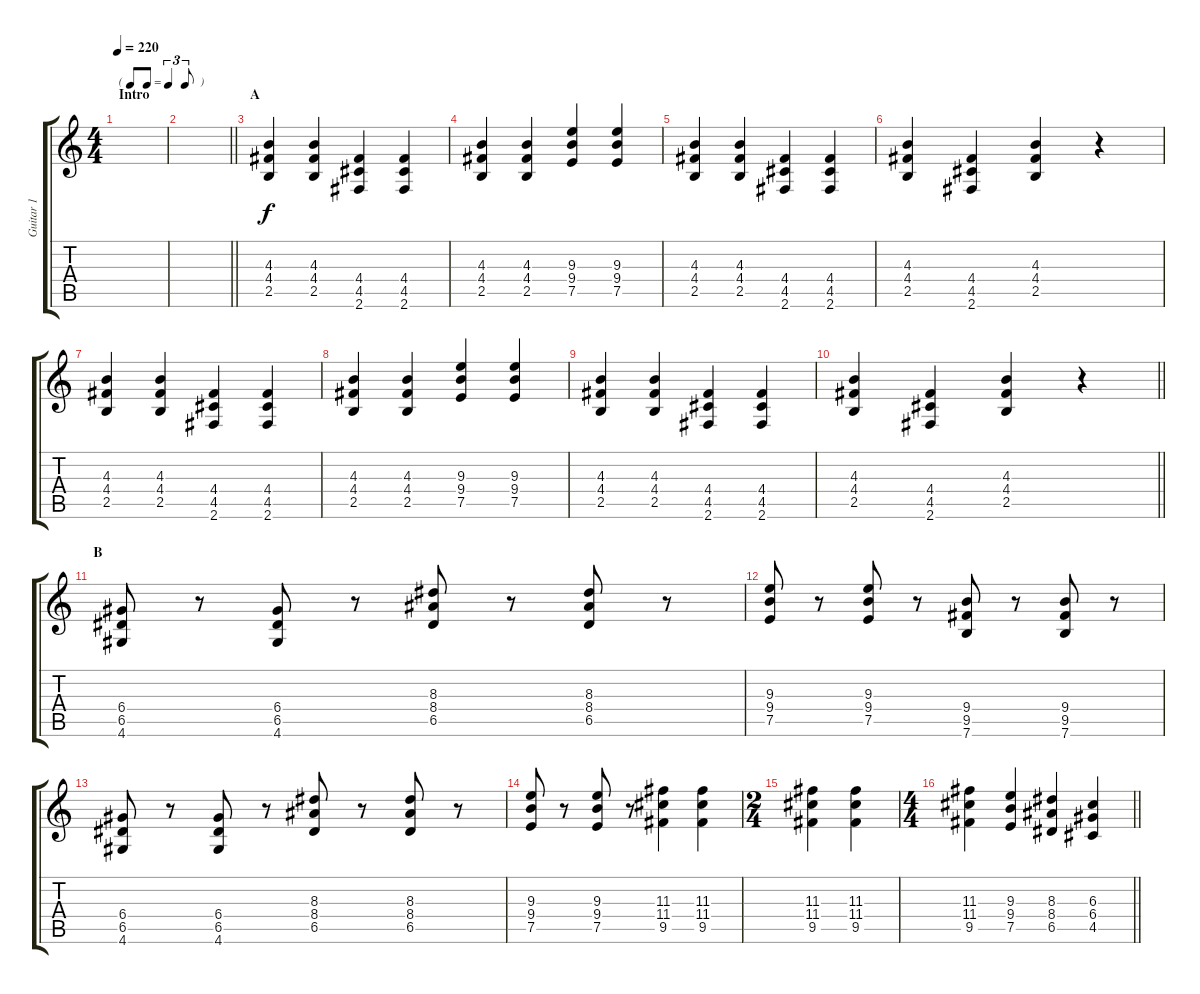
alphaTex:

\track ("Guitar 1" "Guitar 1") {instrument overdrivenguitar}
\staff {score tabs}
\tuning (E4 B3 G3 D3 A2 E2) {hide}
\ts (4 4)
\tf triplet8th
\section ("" "Intro")
\tempo 220
\clef g2
\ks c
|
\barLineRight lightlight
|
\section ("" "A")
(4.3 4.4 2.5).4 (4.3 4.4 2.5).4 (4.4 4.5 2.6).4 (4.4 4.5 2.6).4 |
(4.3 4.4 2.5).4 (4.3 4.4 2.5).4 (9.3 9.4 7.5).4 (9.3 9.4 7.5).4 |
(4.3 4.4 2.5).4 (4.3 4.4 2.5).4 (4.4 4.5 2.6).4 (4.4 4.5 2.6).4 |
(4.3 4.4 2.5).4 (4.4 4.5 2.6).4 (4.3 4.4 2.5).4 r.4 |
(4.3 4.4 2.5).4 (4.3 4.4 2.5).4 (4.4 4.5 2.6).4 (4.4 4.5 2.6).4 |
(4.3 4.4 2.5).4 (4.3 4.4 2.5).4 (9.3 9.4 7.5).4 (9.3 9.4 7.5).4 |
(4.3 4.4 2.5).4 (4.3 4.4 2.5).4 (4.4 4.5 2.6).4 (4.4 4.5 2.6).4 |
\barLineRight lightlight
(4.3 4.4 2.5).4 (4.4 4.5 2.6).4 (4.3 4.4 2.5).4 r.4 |
\section ("" "B")
(6.4 6.5 4.6).8 r.8 (6.4 6.5 4.6).8 r.8 (8.3 8.4 6.5).8 r.8 (8.3 8.4 6.5).8 r.8 |
(9.3 9.4 7.5).8 r.8 (9.3 9.4 7.5).8 r.8 (9.4 9.5 7.6).8 r.8 (9.4 9.5 7.6).8 r.8 |
(6.4 6.5 4.6).8 r.8 (6.4 6.5 4.6).8 r.8 (8.3 8.4 6.5).8 r.8 (8.3 8.4 6.5).8 r.8 |
(9.3 9.4 7.5).8 r.8 (9.3 9.4 7.5).8 r.8 (11.3 11.4 9.5).4 (11.3 11.4 9.5).4 |
\ts (2 4)
(11.3 11.4 9.5).4 (11.3 11.4 9.5).4 |
\ts (4 4)
\barLineRight lightlight
(11.3 11.4 9.5).4 (9.3 9.4 7.5).4 (8.3 8.4 6.5).4 (6.3 6.4 4.5).4
